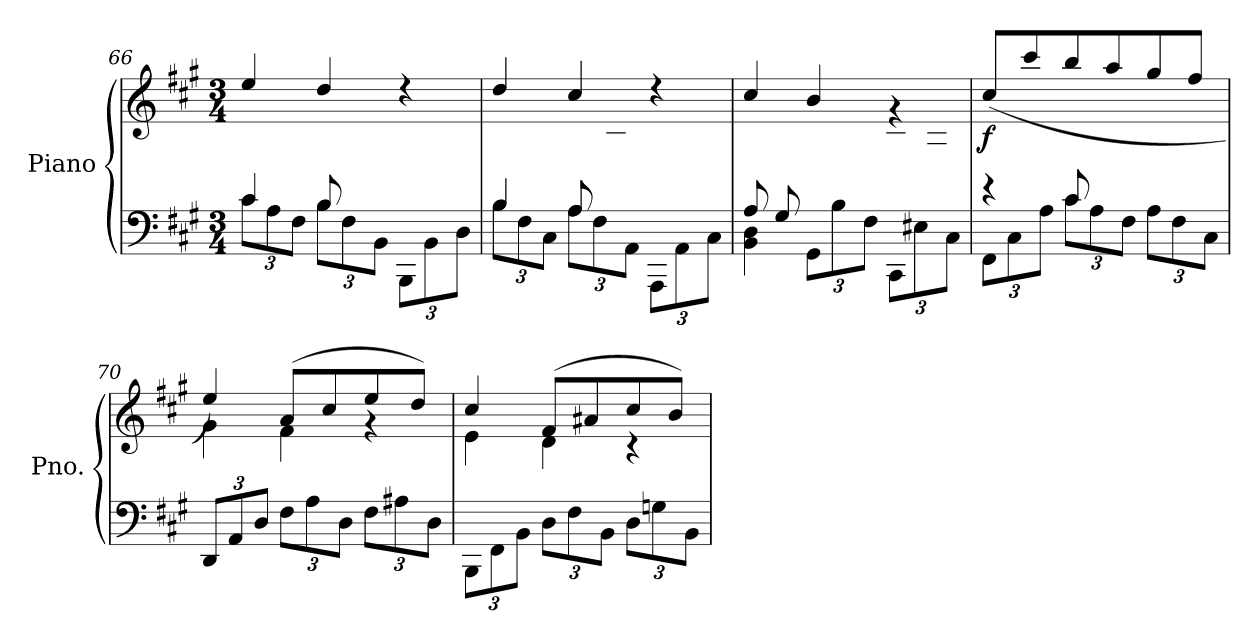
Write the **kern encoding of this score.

**kern	**kern	**dynam
*part1	*part1	*part1
*staff2	*staff1	*staff1/2
*I"Piano	*	*
*I'Pno.	*	*
*clefF4	*clefG2	*
*k[f#c#g#]	*k[f#c#g#]	*
*M3/4	*M3/4	*
=66	=66	=66
*^	*	*
*	*Xbrackettup	*	*
*	*	*^	*
4c#/	12c#\L	4ee/	4.ryy	.
.	12A\	.	.	.
.	12F#\J	.	.	.
(8B/L	12B\L	4dd/	.	.
.	12F#\	.	.	.
4.ryy	.	.	8d\	.
.	12BB\J	.	.	.
.	12BBB\L	4rdd	8a\	.
.	12BB\	.	.	.
.	.	.	8g#\J)	.
.	12D\J	.	.	.
!!LO:LB:g=z	!!
=67	=67	=67	=67	=67
4B/	12B\L	4dd/	4.ryy	.
.	12F#\	.	.	.
.	12C#\J	.	.	.
(8A/L	12A\L	4cc#/	.	.
.	12F#\	.	.	.
4.ryy	.	.	8c#\	.
.	12AA\J	.	.	.
.	12AAA\L	4rdd	8g#\	.
.	12AA\	.	.	.
.	.	.	8f#\J)	.
.	12C#\J	.	.	.
=68	=68	=68	=68	=68
(8A/L	4BB\ 4D\	4cc#/	4ryy	.
8G#/	.	.	.	.
2ryy	12GG#\L	4b/	8e\	.
.	12B\	.	.	.
.	.	.	8d\	.
.	12F#\J	.	.	.
.	12CC#\L	4rg	8B\	.
.	12E#X\	.	.	.
.	.	.	8G#\J)	.
.	12C#\J	.	.	.
=69	=69	=69	=69	=69
!	!	!	!	!LO:DY:b
12FF#\L	4re	(>8cc#/L	4.ryy	f
12C#\	.	.	.	.
.	.	8ccc#/	.	.
12A\J	.	.	.	.
12c#\L	8c#/L	8bb/	.	.
12A\	.	.	.	.
.	4.ryy	8aa/	8cc#\	.
12F#\J	.	.	.	.
12A\L	.	8gg#/	8b\	.
12F#\	.	.	.	.
.	.	8ff#/J	8a\J	.
12C#\J	.	.	.	.
*v	*v	*	*	*
=70	=70	=70	=70
12DD/L	4ee/)	4g#\	.
12AA/	.	.	.
12D/J	.	.	.
12F#\L	(8a/L	4f#\	.
12A\	.	.	.
.	8cc#/	.	.
12D\J	.	.	.
12F#\L	8ee/	4rg	.
12A#X\	.	.	.
.	8dd/J)	.	.
12D\J	.	.	.
!!LO:PB:g=z	!!
=71	=71	=71	=71
12BBB\L	4cc#/	4e\	.
12FF#\	.	.	.
12BB\J	.	.	.
12D\L	(>8f#/L	4d\	.
12F#\	.	.	.
.	8a#X/	.	.
12BB\J	.	.	.
12D\L	8cc#/	4r	.
12Gn\	.	.	.
.	8b/J)	.	.
12BB\J	.	.	.
*	*v	*v	*
=	=	=
*-	*-	*-
